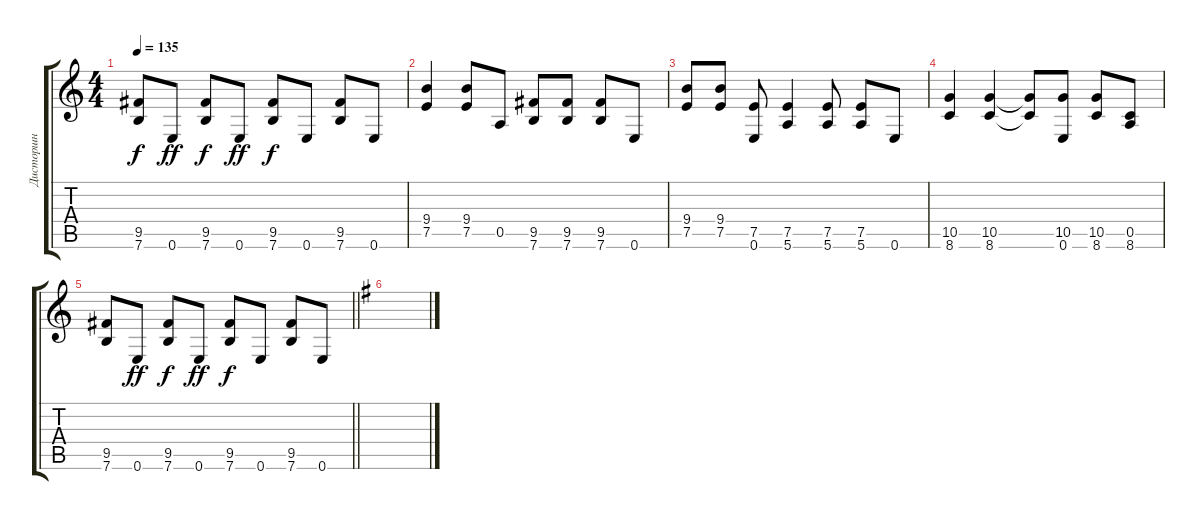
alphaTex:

\track ("Дисторшн" "Дисторшн") {instrument distortionguitar}
\staff {score tabs}
\tuning (E4 B3 G3 D3 A2 E2) {hide}
\ts (4 4)
\tempo 135
\clef g2
\ks c
(9.5 7.6).8{dy f} 0.6.8{dy ff} (9.5 7.6).8{dy f} 0.6.8{dy ff} (9.5 7.6).8{dy f} 0.6.8 (9.5 7.6).8 0.6.8 |
(9.4 7.5).4 (9.4 7.5).8 0.5.8 (9.5 7.6).8 (9.5 7.6).8 (9.5 7.6).8 0.6.8 |
(9.4 7.5).8 (9.4 7.5).8 (7.5 0.6).8 (7.5 5.6).4 (7.5 5.6).8 (7.5 5.6).8 0.6.8 |
(10.5 8.6).4 (10.5 8.6).4 (10.5{t} 8.6{t}).8 (10.5 0.6).8 (10.5 8.6).8 (0.5 8.6).8 |
\barLineRight lightlight
(9.5 7.6).8 0.6.8{dy ff} (9.5 7.6).8{dy f} 0.6.8{dy ff} (9.5 7.6).8{dy f} 0.6.8 (9.5 7.6).8 0.6.8 |
\ks eminor
